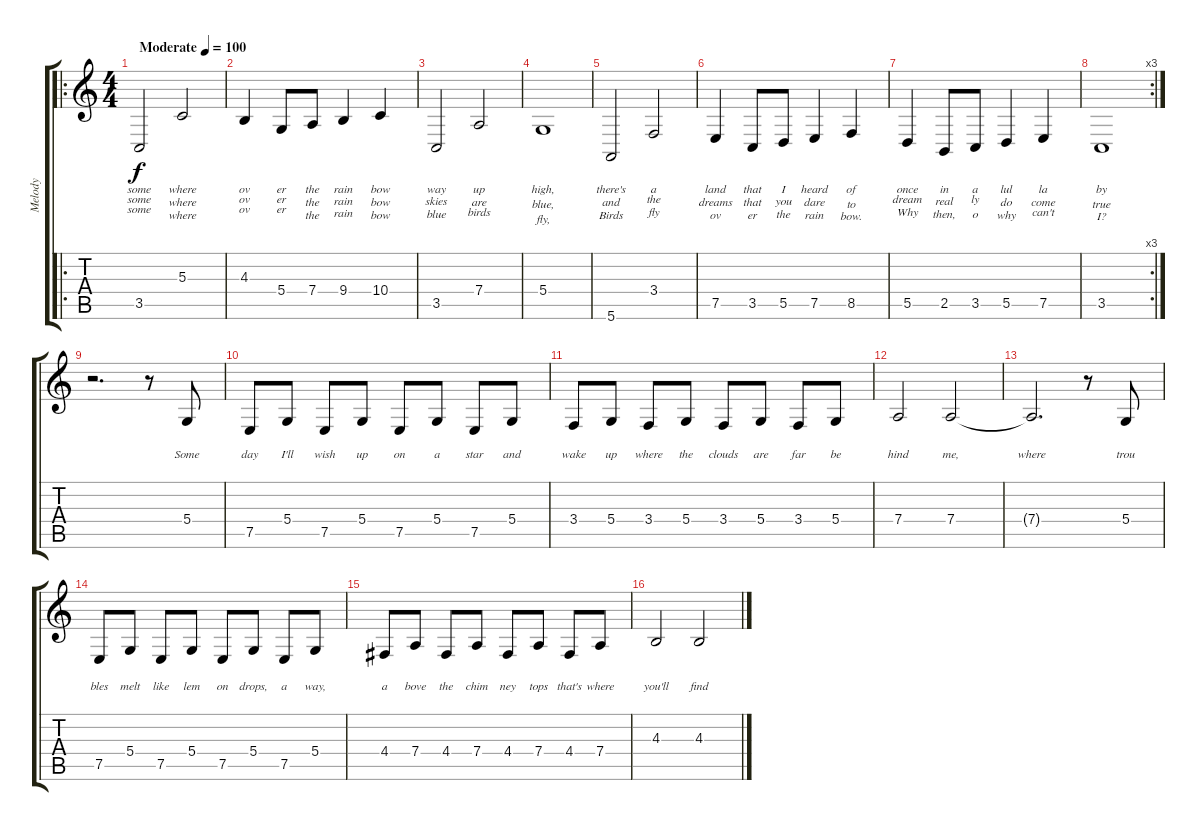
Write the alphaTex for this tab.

\track ("Melody" "Melody") {instrument acousticgrandpiano}
\staff {score tabs}
\tuning (E4 B3 G3 D3 A2 E2) {hide}
\ro
\ts (4 4)
\tempo (100 "Moderate")
\clef g2
\ks c
3.5.2{lyrics (0 "some") lyrics (1 "some") lyrics (2 "some") lyrics (3 "") lyrics (4 "") dy f instrument acousticgrandpiano} 5.3.2{lyrics (0 "where") lyrics (1 "where") lyrics (2 "where") lyrics (3 "") lyrics (4 "")} |
4.3.4{lyrics (0 "ov") lyrics (1 "ov") lyrics (2 "ov") lyrics (3 "") lyrics (4 "")} 5.4.8{lyrics (0 "er") lyrics (1 "er") lyrics (2 "er") lyrics (3 "") lyrics (4 "")} 7.4.8{lyrics (0 "the") lyrics (1 "the") lyrics (2 "the") lyrics (3 "") lyrics (4 "")} 9.4.4{lyrics (0 "rain") lyrics (1 "rain") lyrics (2 "rain") lyrics (3 "") lyrics (4 "")} 10.4.4{lyrics (0 "bow") lyrics (1 "bow") lyrics (2 "bow") lyrics (3 "") lyrics (4 "")} |
3.5.2{lyrics (0 "way") lyrics (1 "skies") lyrics (2 "blue") lyrics (3 "") lyrics (4 "")} 7.4.2{lyrics (0 "up") lyrics (1 "are") lyrics (2 "birds") lyrics (3 "") lyrics (4 "")} |
5.4.1{lyrics (0 "high,") lyrics (1 "blue,") lyrics (2 "fly,") lyrics (3 "") lyrics (4 "")} |
5.6.2{lyrics (0 "there's") lyrics (1 "and") lyrics (2 "Birds") lyrics (3 "") lyrics (4 "")} 3.4.2{lyrics (0 "a") lyrics (1 "the") lyrics (2 "fly") lyrics (3 "") lyrics (4 "")} |
7.5.4{lyrics (0 "land") lyrics (1 "dreams") lyrics (2 "ov") lyrics (3 "") lyrics (4 "")} 3.5.8{lyrics (0 "that") lyrics (1 "that") lyrics (2 "er") lyrics (3 "") lyrics (4 "")} 5.5.8{lyrics (0 "I") lyrics (1 "you") lyrics (2 "the") lyrics (3 "") lyrics (4 "")} 7.5.4{lyrics (0 "heard") lyrics (1 "dare") lyrics (2 "rain") lyrics (3 "") lyrics (4 "")} 8.5.4{lyrics (0 "of") lyrics (1 "to") lyrics (2 "bow.") lyrics (3 "") lyrics (4 "")} |
5.5.4{lyrics (0 "once") lyrics (1 "dream") lyrics (2 "Why") lyrics (3 "") lyrics (4 "")} 2.5.8{lyrics (0 "in") lyrics (1 "real") lyrics (2 "then,") lyrics (3 "") lyrics (4 "")} 3.5.8{lyrics (0 "a") lyrics (1 "ly") lyrics (2 "o") lyrics (3 "") lyrics (4 "")} 5.5.4{lyrics (0 "lul") lyrics (1 "do") lyrics (2 "why") lyrics (3 "") lyrics (4 "")} 7.5.4{lyrics (0 "la") lyrics (1 "come") lyrics (2 "can't") lyrics (3 "") lyrics (4 "")} |
\rc 3
3.5.1{lyrics (0 "by") lyrics (1 "true") lyrics (2 "I?") lyrics (3 "") lyrics (4 "")} |
r.2{d} r.8 5.4.8{lyrics (0 "") lyrics (1 "") lyrics (2 "") lyrics (3 "Some") lyrics (4 "")} |
7.5.8{lyrics (0 "") lyrics (1 "") lyrics (2 "") lyrics (3 "day") lyrics (4 "")} 5.4.8{lyrics (0 "") lyrics (1 "") lyrics (2 "") lyrics (3 "I'll") lyrics (4 "")} 7.5.8{lyrics (0 "") lyrics (1 "") lyrics (2 "") lyrics (3 "wish") lyrics (4 "")} 5.4.8{lyrics (0 "") lyrics (1 "") lyrics (2 "") lyrics (3 "up") lyrics (4 "")} 7.5.8{lyrics (0 "") lyrics (1 "") lyrics (2 "") lyrics (3 "on") lyrics (4 "")} 5.4.8{lyrics (0 "") lyrics (1 "") lyrics (2 "") lyrics (3 "a") lyrics (4 "")} 7.5.8{lyrics (0 "") lyrics (1 "") lyrics (2 "") lyrics (3 "star") lyrics (4 "")} 5.4.8{lyrics (0 "") lyrics (1 "") lyrics (2 "") lyrics (3 "and") lyrics (4 "")} |
3.4.8{lyrics (0 "") lyrics (1 "") lyrics (2 "") lyrics (3 "wake") lyrics (4 "")} 5.4.8{lyrics (0 "") lyrics (1 "") lyrics (2 "") lyrics (3 "up") lyrics (4 "")} 3.4.8{lyrics (0 "") lyrics (1 "") lyrics (2 "") lyrics (3 "where") lyrics (4 "")} 5.4.8{lyrics (0 "") lyrics (1 "") lyrics (2 "") lyrics (3 "the") lyrics (4 "")} 3.4.8{lyrics (0 "") lyrics (1 "") lyrics (2 "") lyrics (3 "clouds") lyrics (4 "")} 5.4.8{lyrics (0 "") lyrics (1 "") lyrics (2 "") lyrics (3 "are") lyrics (4 "")} 3.4.8{lyrics (0 "") lyrics (1 "") lyrics (2 "") lyrics (3 "far") lyrics (4 "")} 5.4.8{lyrics (0 "") lyrics (1 "") lyrics (2 "") lyrics (3 "be") lyrics (4 "")} |
7.4.2{lyrics (0 "") lyrics (1 "") lyrics (2 "") lyrics (3 "hind") lyrics (4 "")} 7.4.2{lyrics (0 "") lyrics (1 "") lyrics (2 "") lyrics (3 "me,") lyrics (4 "")} |
7.4{t}.2{d lyrics (0 "") lyrics (1 "") lyrics (2 "") lyrics (3 "where") lyrics (4 "")} r.8 5.4.8{lyrics (0 "") lyrics (1 "") lyrics (2 "") lyrics (3 "trou") lyrics (4 "")} |
7.5.8{lyrics (0 "") lyrics (1 "") lyrics (2 "") lyrics (3 "bles") lyrics (4 "")} 5.4.8{lyrics (0 "") lyrics (1 "") lyrics (2 "") lyrics (3 "melt") lyrics (4 "")} 7.5.8{lyrics (0 "") lyrics (1 "") lyrics (2 "") lyrics (3 "like") lyrics (4 "")} 5.4.8{lyrics (0 "") lyrics (1 "") lyrics (2 "") lyrics (3 "lem") lyrics (4 "")} 7.5.8{lyrics (0 "") lyrics (1 "") lyrics (2 "") lyrics (3 "on") lyrics (4 "")} 5.4.8{lyrics (0 "") lyrics (1 "") lyrics (2 "") lyrics (3 "drops,") lyrics (4 "")} 7.5.8{lyrics (0 "") lyrics (1 "") lyrics (2 "") lyrics (3 "a") lyrics (4 "")} 5.4.8{lyrics (0 "") lyrics (1 "") lyrics (2 "") lyrics (3 "way,") lyrics (4 "")} |
4.4.8{lyrics (0 "") lyrics (1 "") lyrics (2 "") lyrics (3 "a") lyrics (4 "")} 7.4.8{lyrics (0 "") lyrics (1 "") lyrics (2 "") lyrics (3 "bove") lyrics (4 "")} 4.4.8{lyrics (0 "") lyrics (1 "") lyrics (2 "") lyrics (3 "the") lyrics (4 "")} 7.4.8{lyrics (0 "") lyrics (1 "") lyrics (2 "") lyrics (3 "chim") lyrics (4 "")} 4.4.8{lyrics (0 "") lyrics (1 "") lyrics (2 "") lyrics (3 "ney") lyrics (4 "")} 7.4.8{lyrics (0 "") lyrics (1 "") lyrics (2 "") lyrics (3 "tops") lyrics (4 "")} 4.4.8{lyrics (0 "") lyrics (1 "") lyrics (2 "") lyrics (3 "that's") lyrics (4 "")} 7.4.8{lyrics (0 "") lyrics (1 "") lyrics (2 "") lyrics (3 "where") lyrics (4 "")} |
4.3.2{lyrics (0 "") lyrics (1 "") lyrics (2 "") lyrics (3 "you'll") lyrics (4 "")} 4.3.2{lyrics (0 "") lyrics (1 "") lyrics (2 "") lyrics (3 "find") lyrics (4 "")}
